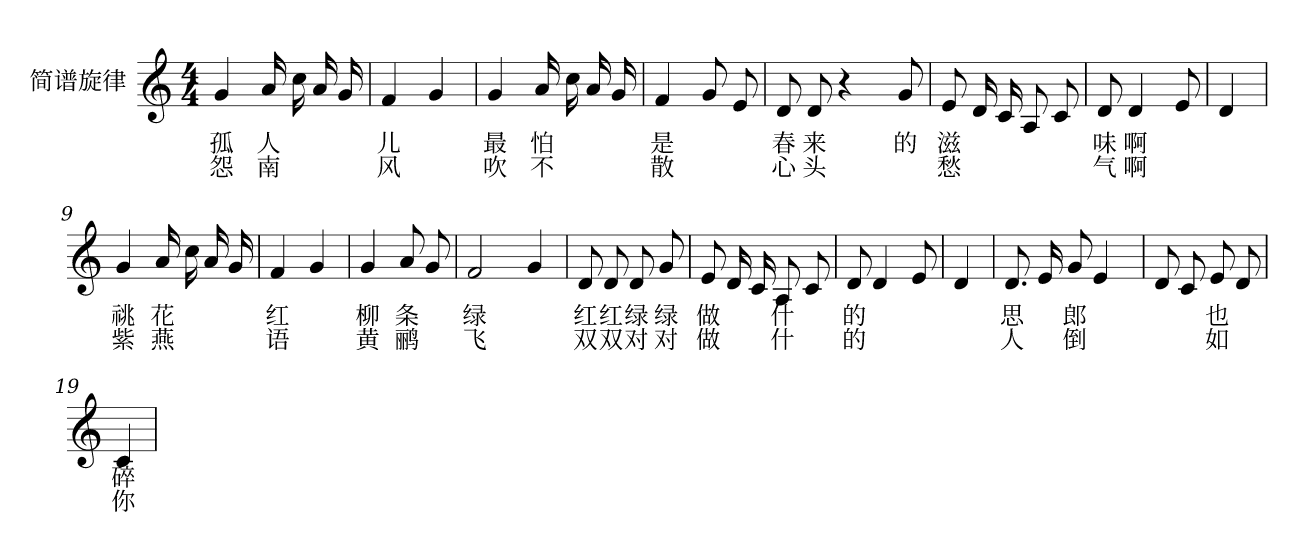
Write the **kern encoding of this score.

**kern	**text	**text
*part1	*part1	*part1
*staff1	*staff1	*staff1
*I"简谱旋律	*	*
*k[]	*	*
*M4/4	*	*
=1	=1	=1
4g	孤	怨
16a	人	南
16cc	.	.
16a	.	.
16g	.	.
=2	=2	=2
4f	儿	风
4g	.	.
=3	=3	=3
4g	最	吹
16a	怕	不
16cc	.	.
16a	.	.
16g	.	.
=4	=4	=4
4f	是	散
8g	.	.
8e	.	.
=5	=5	=5
8d	春	心
8d	来	头
!LO:N:vis=4	!	!
4.r	.	.
8g	的	.
=6	=6	=6
8e	滋	愁
16d	.	.
16c	.	.
8A	.	.
8c	.	.
=7	=7	=7
8d	味	气
4d	啊	啊
8e	.	.
=8	=8	=8
4d	.	.
=9	=9	=9
4g	祧	紫
16a	花	燕
16cc	.	.
16a	.	.
16g	.	.
=10	=10	=10
4f	红	语
4g	.	.
=11	=11	=11
4g	柳	黄
8a	条	鹂
8g	.	.
=12	=12	=12
2f	绿	飞
4g	.	.
=13	=13	=13
8d	红	双
8d	红	双
8d	绿	对
8g	绿	对
=14	=14	=14
8e	做	做
16d	.	.
16c	.	.
8A	什	什
8c	.	.
=15	=15	=15
8d	的	的
4d	.	.
8e	.	.
=16	=16	=16
4d	.	.
=17	=17	=17
8.d	思	人
16e	.	.
8g	郎	倒
!LO:N:vis=4	!	!
4.e	.	.
=18	=18	=18
8d	.	.
8c	.	.
8e	也	如
8d	.	.
=19	=19	=19
4c	碎	你
=	=	=
*-	*-	*-
